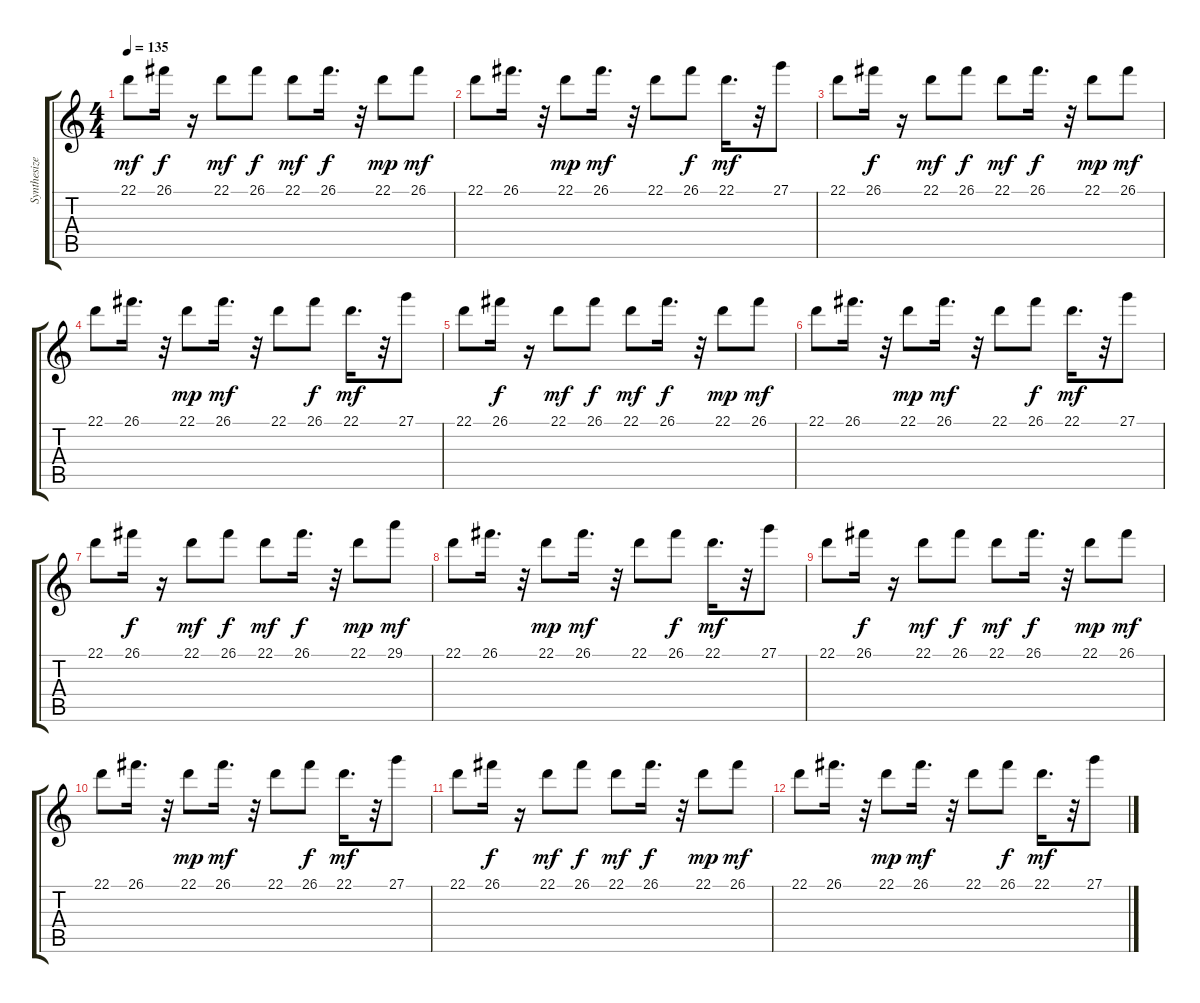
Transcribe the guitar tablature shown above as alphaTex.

\track ("Synthesizer 2" "Synthesize") {instrument lead1square}
\staff {score tabs}
\tuning (E4 B3 G3 D3 A2 E2) {hide}
\ts (4 4)
\tempo 135
\clef g2
\ks c
22.1.8{dy mf} 26.1.16{dy f} r.16 22.1.8{dy mf} 26.1.8{dy f} 22.1.8{dy mf} 26.1.16{d dy f} r.32 22.1.8{dy mp} 26.1.8{dy mf} |
22.1.8 26.1.16{d} r.32 22.1.8{dy mp} 26.1.16{d dy mf} r.32 22.1.8 26.1.8{dy f} 22.1.16{d dy mf} r.32 27.1.8 |
22.1.8 26.1.16{dy f} r.16 22.1.8{dy mf} 26.1.8{dy f} 22.1.8{dy mf} 26.1.16{d dy f} r.32 22.1.8{dy mp} 26.1.8{dy mf} |
22.1.8 26.1.16{d} r.32 22.1.8{dy mp} 26.1.16{d dy mf} r.32 22.1.8 26.1.8{dy f} 22.1.16{d dy mf} r.32 27.1.8 |
22.1.8 26.1.16{dy f} r.16 22.1.8{dy mf} 26.1.8{dy f} 22.1.8{dy mf} 26.1.16{d dy f} r.32 22.1.8{dy mp} 26.1.8{dy mf} |
22.1.8 26.1.16{d} r.32 22.1.8{dy mp} 26.1.16{d dy mf} r.32 22.1.8 26.1.8{dy f} 22.1.16{d dy mf} r.32 27.1.8 |
22.1.8 26.1.16{dy f} r.16 22.1.8{dy mf} 26.1.8{dy f} 22.1.8{dy mf} 26.1.16{d dy f} r.32 22.1.8{dy mp} 29.1.8{dy mf} |
22.1.8 26.1.16{d} r.32 22.1.8{dy mp} 26.1.16{d dy mf} r.32 22.1.8 26.1.8{dy f} 22.1.16{d dy mf} r.32 27.1.8 |
22.1.8 26.1.16{dy f} r.16 22.1.8{dy mf} 26.1.8{dy f} 22.1.8{dy mf} 26.1.16{d dy f} r.32 22.1.8{dy mp} 26.1.8{dy mf} |
22.1.8 26.1.16{d} r.32 22.1.8{dy mp} 26.1.16{d dy mf} r.32 22.1.8 26.1.8{dy f} 22.1.16{d dy mf} r.32 27.1.8 |
22.1.8 26.1.16{dy f} r.16 22.1.8{dy mf} 26.1.8{dy f} 22.1.8{dy mf} 26.1.16{d dy f} r.32 22.1.8{dy mp} 26.1.8{dy mf} |
22.1.8 26.1.16{d} r.32 22.1.8{dy mp} 26.1.16{d dy mf} r.32 22.1.8 26.1.8{dy f} 22.1.16{d dy mf} r.32 27.1.8
